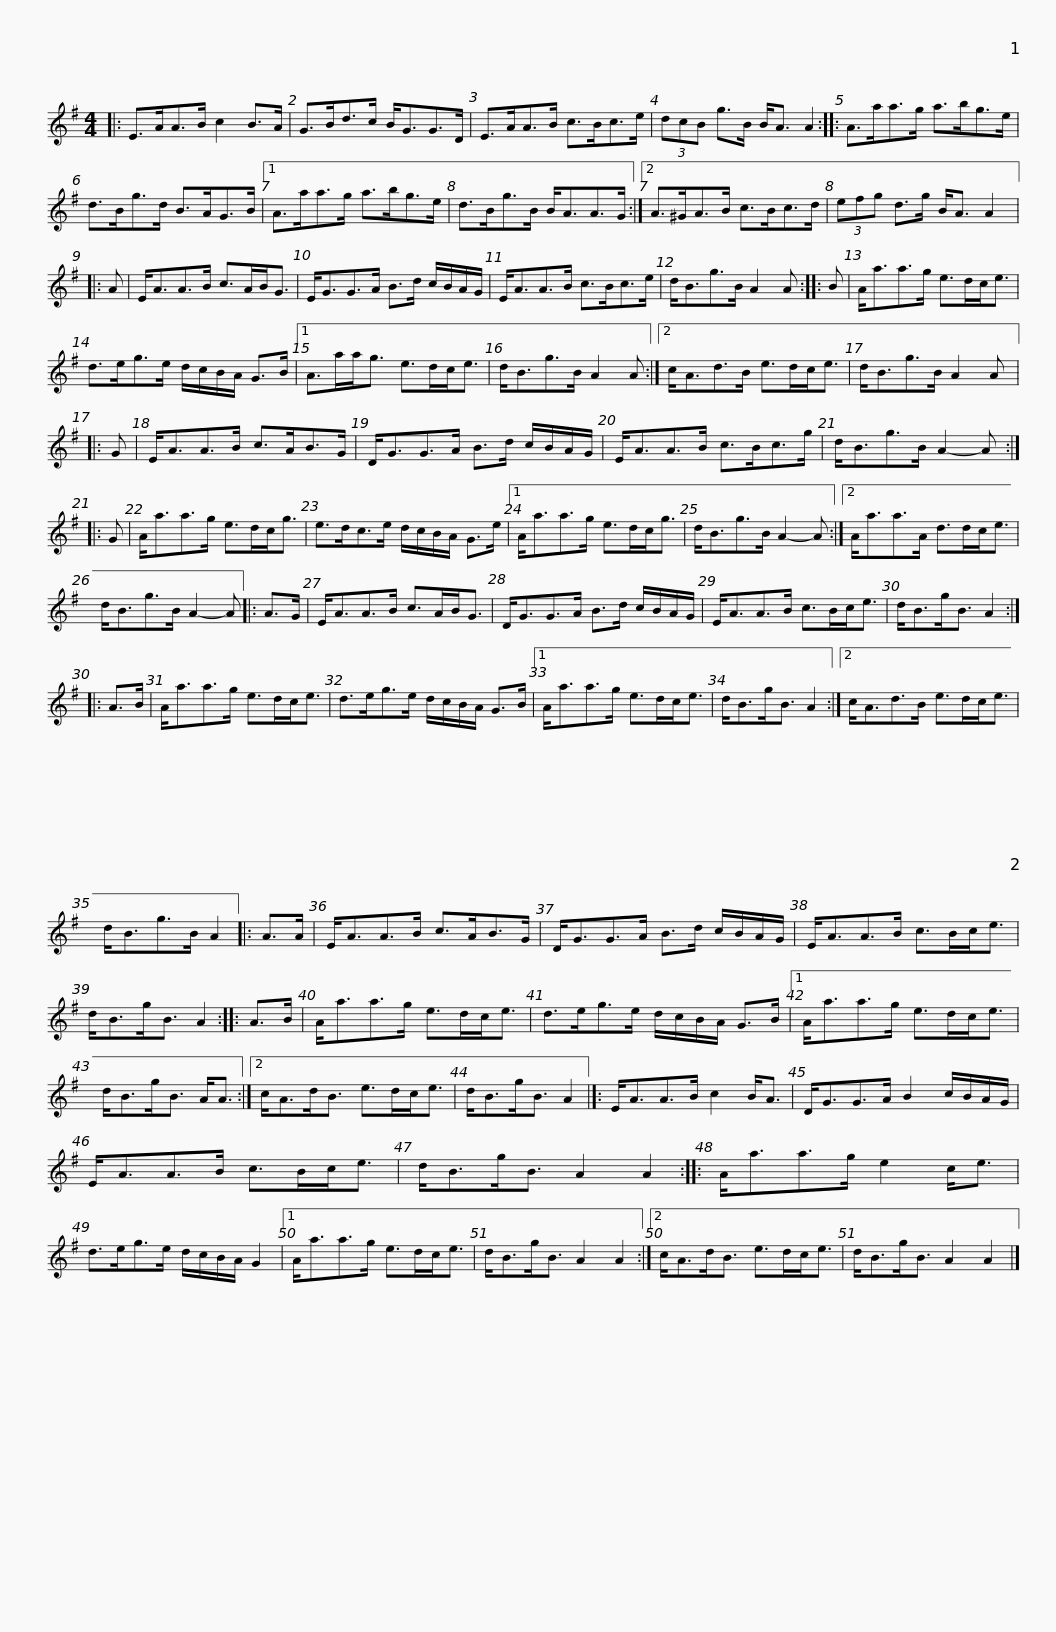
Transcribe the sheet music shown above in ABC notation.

X:1
L:1/8
M:4/4
I:linebreak $
K:G
V:1 treble
V:1
|: E>AA>B c2 B>A | G>Bd>c B<GG>D | E>AA>B c>Bc>e | (3dcB g>B B<A A2 ::$ A>aa>g a>bg>e | %5
 d>Bg>d B>AG>B |1 A>aa>g a>bg>e | d>Bg>B B<AA>G :|2$ A>^GA>B c>Bc>d | (3efg d>g B<A A2 |: %10
 A | E<AA>B c>AB<G | E<GG>A B>d c/B/A/G/ |$ E<AA>B c>Bc>e | d<Bg>B A2 A :: %15
 B | A<aa>g e>dc<e | d>eg>e d/c/B/A/ G>B |1$ A>aa<g e>dc<e | d<Bg>B A2 A :|2 %20
 c<Ad>B e>dc<e | d<Bg>B A2 A |: G |$ E<AA>B c>AB>G | D<GG>A B>d c/B/A/G/ | %25
 E<AA>B c>Bc>g | d<Bg>B A2- A :: G |$ A<aa>g e>dc<g | e>dc>e d/c/B/A/ G>e |1 %30
 A<aa>g e>dc<g | d<Bg>B A2- A :|2$ A<aa>A d>dc<e | d<Bg>B A2- A |: A>G | %35
 E<AA>B c>AB<G | D<GG>A B>d c/B/A/G/ |$ E<AA>B c>Bc<e | d<Bg<B A2 :: A>B | %40
 A<aa>g e>dc<e | d>eg>e d/c/B/A/ G>B |1$ A<aa>g e>dc<e | d<Bg<B A2 :|2 c<Ad>B e>dc<e | %45
 d<Bg>B A2 |: A>A | E<AA>B c>AB>G |$ D<GG>A B>d c/B/A/G/ | E<AA>B c>Bc<e | %50
 d<Bg<B A2 :: A>B | A<aa>g e>dc<e |$ d>eg>e d/c/B/A/ G>B |1 A<aa>g e>dc<e | %55
 d<Bg<B A<A :|2 c<Ad<B e>dc<e | d<Bg<B A2 |]:$ E<AA>B c2 B<A | D<GG>A B2 c/B/A/G/ | %60
 E<AA>B c>Bc<e | d<Bg<B A2 A2 :: A<aa>g e2 c<e |$ d>eg>e d/c/B/A/ G2 |1 A<aa>g e>dc<e | %65
 d<Bg<B A2 A2 :|2 c<Ad<B e>dc<e | d<Bg<B A2 A2 |] %68
